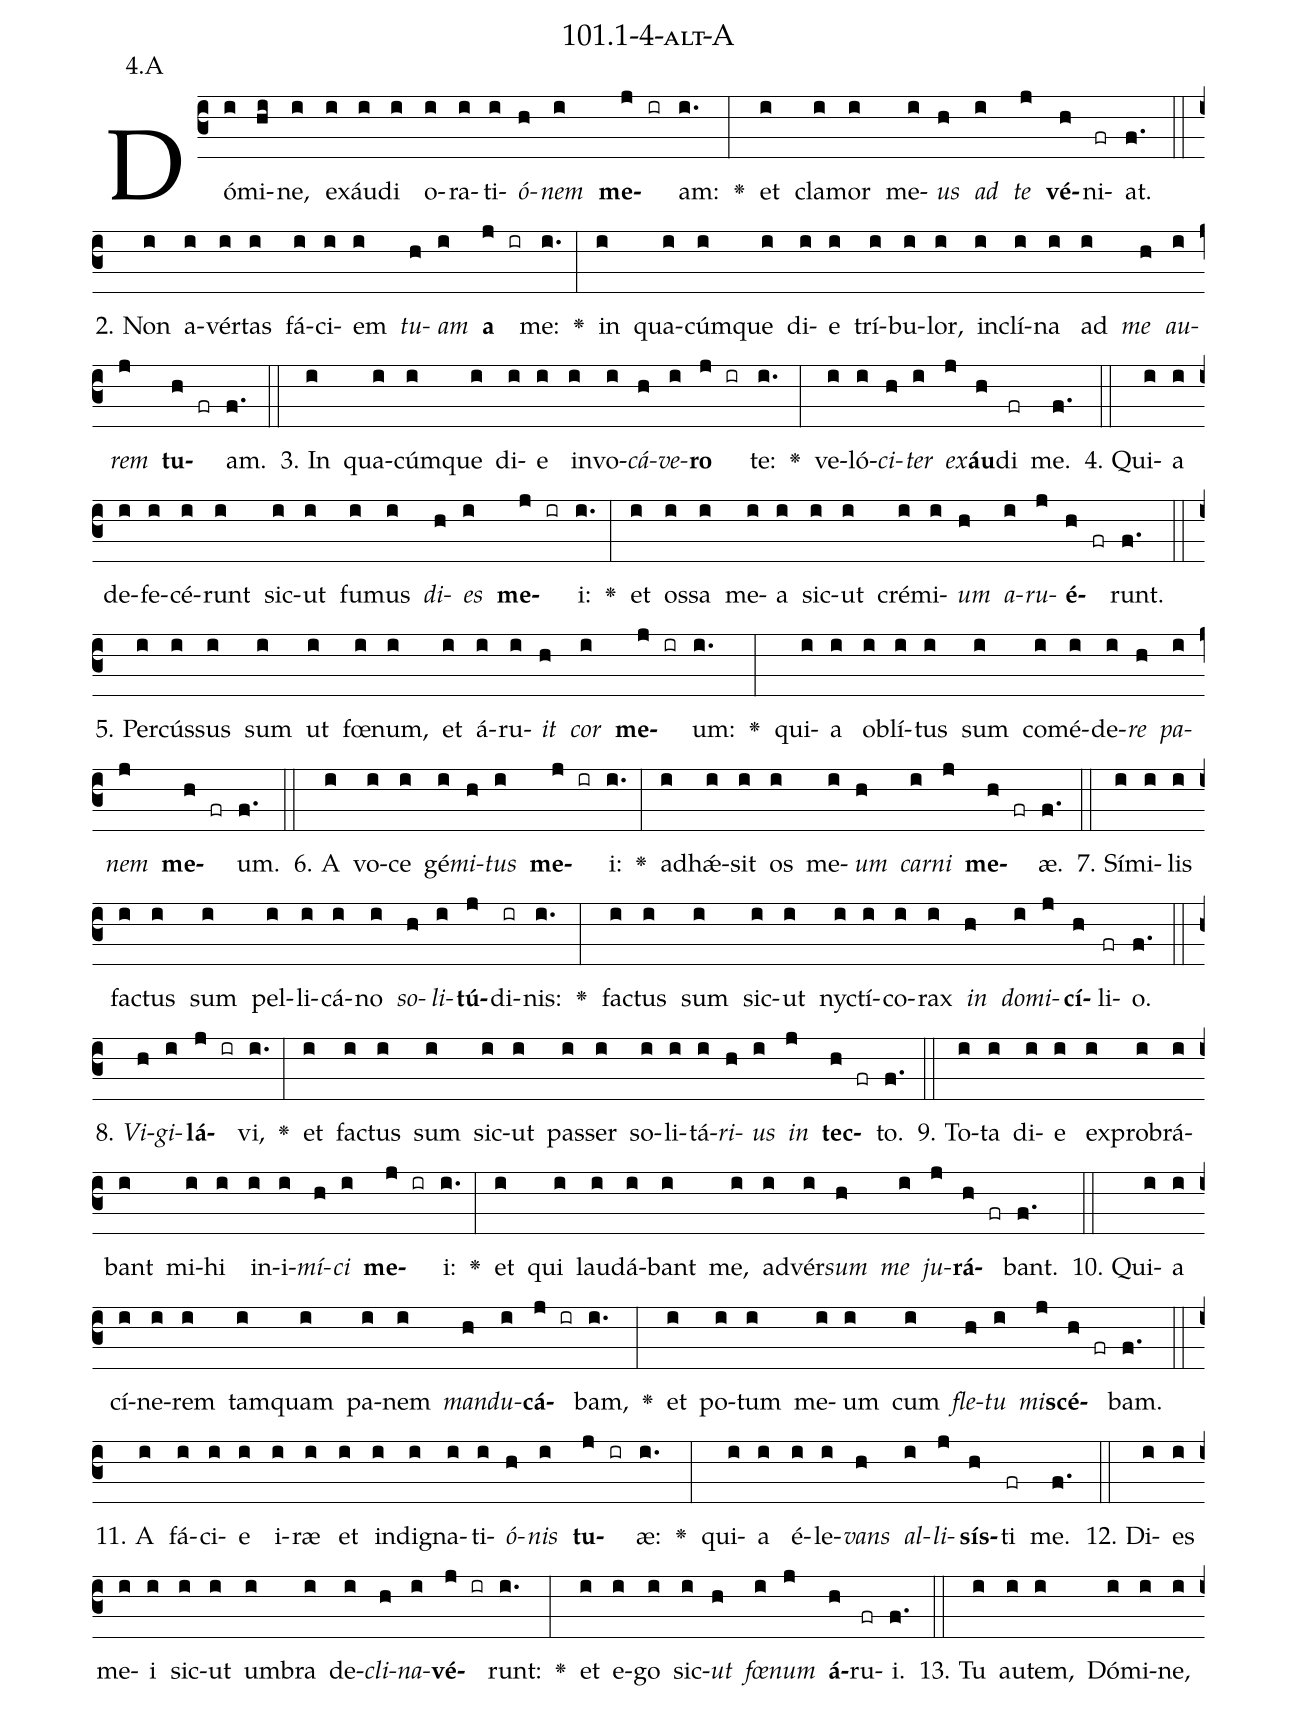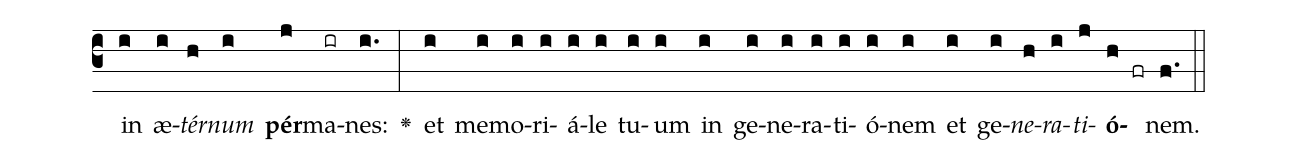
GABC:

name: 101.1-4-alt-A;
annotation: 4.A;
%%
(c3)Dó(i)mi(hi)ne,(i) ex(i)áu(i)di(i) o(i)ra(i)ti(i)<i>ó</i>(h)<i>nem</i>(i) <b>me</b>(j ir)am:(i.) <v>\greheightstar</v>(:) et(i) cla(i)mor(i) me(i)<i>us</i>(h) <i>ad</i>(i) <i>te</i>(j) <b>vé</b>(h)ni(fr)at.(f.) (::)
2. Non(i) a(i)vér(i)tas(i) fá(i)ci(i)em(i) <i>tu</i>(h)<i>am</i>(i) <b>a</b>(j ir) me:(i.) <v>\greheightstar</v>(:) in(i) qua(i)cúm(i)que(i) di(i)e(i) trí(i)bu(i)lor,(i) in(i)clí(i)na(i) ad(i) <i>me</i>(h) <i>au</i>(i)<i>rem</i>(j) <b>tu</b>(h fr)am.(f.) (::)
3. In(i) qua(i)cúm(i)que(i) di(i)e(i) in(i)vo(i)<i>cá</i>(h)<i>ve</i>(i)<b>ro</b>(j ir) te:(i.) <v>\greheightstar</v>(:) ve(i)ló(i)<i>ci</i>(h)<i>ter</i>(i) <i>ex</i>(j)<b>áu</b>(h)di(fr) me.(f.) (::)
4. Qui(i)a(i) de(i)fe(i)cé(i)runt(i) sic(i)ut(i) fu(i)mus(i) <i>di</i>(h)<i>es</i>(i) <b>me</b>(j ir)i:(i.) <v>\greheightstar</v>(:) et(i) os(i)sa(i) me(i)a(i) sic(i)ut(i) cré(i)mi(i)<i>um</i>(h) <i>a</i>(i)<i>ru</i>(j)<b>é</b>(h fr)runt.(f.) (::)
5. Per(i)cús(i)sus(i) sum(i) ut(i) fœ(i)num,(i) et(i) á(i)ru(i)<i>it</i>(h) <i>cor</i>(i) <b>me</b>(j ir)um:(i.) <v>\greheightstar</v>(:) qui(i)a(i) ob(i)lí(i)tus(i) sum(i) com(i)é(i)de(i)<i>re</i>(h) <i>pa</i>(i)<i>nem</i>(j) <b>me</b>(h fr)um.(f.) (::)
6. A(i) vo(i)ce(i) gé(i)<i>mi</i>(h)<i>tus</i>(i) <b>me</b>(j ir)i:(i.) <v>\greheightstar</v>(:) ad(i)hǽ(i)sit(i) os(i) me(i)<i>um</i>(h) <i>car</i>(i)<i>ni</i>(j) <b>me</b>(h fr)æ.(f.) (::)
7. Sí(i)mi(i)lis(i) fac(i)tus(i) sum(i) pel(i)li(i)cá(i)no(i) <i>so</i>(h)<i>li</i>(i)<b>tú</b>(j)di(ir)nis:(i.) <v>\greheightstar</v>(:) fac(i)tus(i) sum(i) sic(i)ut(i) nyc(i)tí(i)co(i)rax(i) <i>in</i>(h) <i>do</i>(i)<i>mi</i>(j)<b>cí</b>(h)li(fr)o.(f.) (::)
8. <i>Vi</i>(h)<i>gi</i>(i)<b>lá</b>(j ir)vi,(i.) <v>\greheightstar</v>(:) et(i) fac(i)tus(i) sum(i) sic(i)ut(i) pas(i)ser(i) so(i)li(i)tá(i)<i>ri</i>(h)<i>us</i>(i) <i>in</i>(j) <b>tec</b>(h fr)to.(f.) (::)
9. To(i)ta(i) di(i)e(i) ex(i)pro(i)brá(i)bant(i) mi(i)hi(i) in(i)i(i)<i>mí</i>(h)<i>ci</i>(i) <b>me</b>(j ir)i:(i.) <v>\greheightstar</v>(:) et(i) qui(i) lau(i)dá(i)bant(i) me,(i) ad(i)vér(i)<i>sum</i>(h) <i>me</i>(i) <i>ju</i>(j)<b>rá</b>(h fr)bant.(f.) (::)
10. Qui(i)a(i) cí(i)ne(i)rem(i) tam(i)quam(i) pa(i)nem(i) <i>man</i>(h)<i>du</i>(i)<b>cá</b>(j ir)bam,(i.) <v>\greheightstar</v>(:) et(i) po(i)tum(i) me(i)um(i) cum(i) <i>fle</i>(h)<i>tu</i>(i) <i>mi</i>(j)<b>scé</b>(h fr)bam.(f.) (::)
11. A(i) fá(i)ci(i)e(i) i(i)ræ(i) et(i) in(i)di(i)gna(i)ti(i)<i>ó</i>(h)<i>nis</i>(i) <b>tu</b>(j ir)æ:(i.) <v>\greheightstar</v>(:) qui(i)a(i) é(i)le(i)<i>vans</i>(h) <i>al</i>(i)<i>li</i>(j)<b>sís</b>(h)ti(fr) me.(f.) (::)
12. Di(i)es(i) me(i)i(i) sic(i)ut(i) um(i)bra(i) de(i)<i>cli</i>(h)<i>na</i>(i)<b>vé</b>(j ir)runt:(i.) <v>\greheightstar</v>(:) et(i) e(i)go(i) sic(i)<i>ut</i>(h) <i>fœ</i>(i)<i>num</i>(j) <b>á</b>(h)ru(fr)i.(f.) (::)
13. Tu(i) au(i)tem,(i) Dó(i)mi(i)ne,(i) in(i) æ(i)<i>tér</i>(h)<i>num</i>(i) <b>pér</b>(j)ma(ir)nes:(i.) <v>\greheightstar</v>(:) et(i) me(i)mo(i)ri(i)á(i)le(i) tu(i)um(i) in(i) ge(i)ne(i)ra(i)ti(i)ó(i)nem(i) et(i) ge(i)<i>ne</i>(h)<i>ra</i>(i)<i>ti</i>(j)<b>ó</b>(h fr)nem.(f.) (::)
